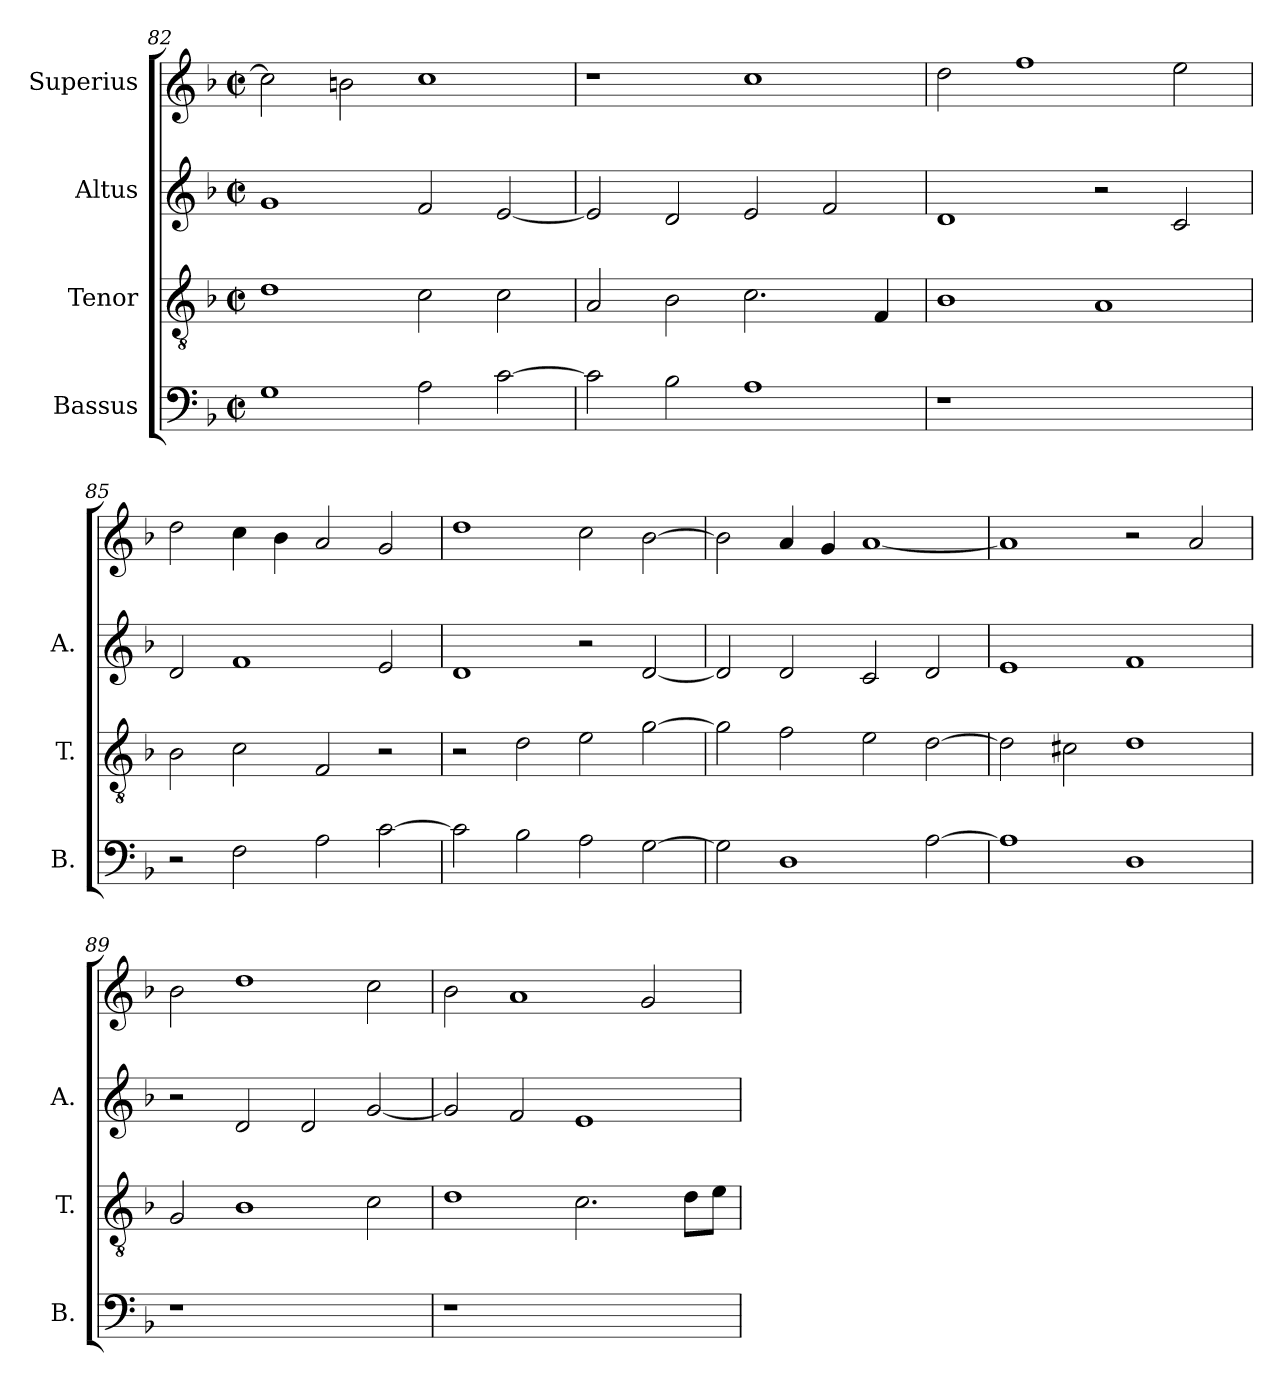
**kern	**kern	**kern	**kern
*part4	*part3	*part2	*part1
*staff4	*staff3	*staff2	*staff1
*I"Bassus	*I"Tenor	*I"Altus	*I"Superius
*I'B.	*I'T.	*I'A.	*
*clefF4	*clefGv2	*clefG2	*clefG2
*	*ITrd7c12	*	*
*k[b-]	*k[b-]	*k[b-]	*k[b-]
*F:	*F:	*F:	*F:
*M2/2	*M2/2	*M2/2	*M2/2
*met(c|)	*met(c|)	*met(c|)	*met(c|)
=82	=82	=82	=82
1Gi	1Di	1gi	2cci\]
.	.	.	2bni\
2Ai\	2Ci\	2fi/	1cci
[>2ci\	2Ci\	[<2ei/	.
!!LO:LB:g=z
=83	=83	=83	=83
2ci\]	2AAi/	2ei/]	1r
2B-i\	2BB-i\	2di/	.
1Ai	2.Ci\	2ei/	1cci
.	.	2fi/	.
.	4FFi/	.	.
=84	=84	=84	=84
!LO:N:vis=1	!	!	!
1r	1BB-i	1di	2ddi\
.	.	.	1ffi
1ryy	1AAi	2r	.
.	.	2ci/	2eei\
=85	=85	=85	=85
2r	2BB-i\	2di/	2ddi\
2Fi\	2Ci\	1fi	4cci\
.	.	.	4b-i\
2Ai\	2FFi/	.	2ai/
[>2ci\	2r	2ei/	2gi/
=86	=86	=86	=86
2ci\]	2r	1di	1ddi
2B-i\	2Di\	.	.
2Ai\	2Ei\	2r	2cci\
[>2Gi\	[>2Gi\	[<2di/	[>2b-i\
=87	=87	=87	=87
2Gi\]	2Gi\]	2di/]	2b-i\]
1Di	2Fi\	2di/	4ai/
.	.	.	4gi/
.	2Ei\	2ci/	[<1ai
[>2Ai\	[>2Di\	2di/	.
!!LO:LB:g=z
=88	=88	=88	=88
1Ai]	2Di\]	1ei	1ai]
.	2C#Xi\	.	.
1Di	1Di	1fi	2r
.	.	.	2ai/
=89	=89	=89	=89
!LO:N:vis=1	!	!	!
1r	2GGi/	2r	2b-i\
.	1BB-i	2di/	1ddi
1ryy	.	2di/	.
.	2Ci\	[<2gi/	2cci\
=90	=90	=90	=90
!LO:N:vis=1	!	!	!
1r	1Di	2gi/]	2b-i\
.	.	2fi/	1ai
1ryy	2.Ci\	1ei	.
.	.	.	2gi/
.	8Di\L	.	.
.	8Ei\J	.	.
=	=	=	=
*-	*-	*-	*-
